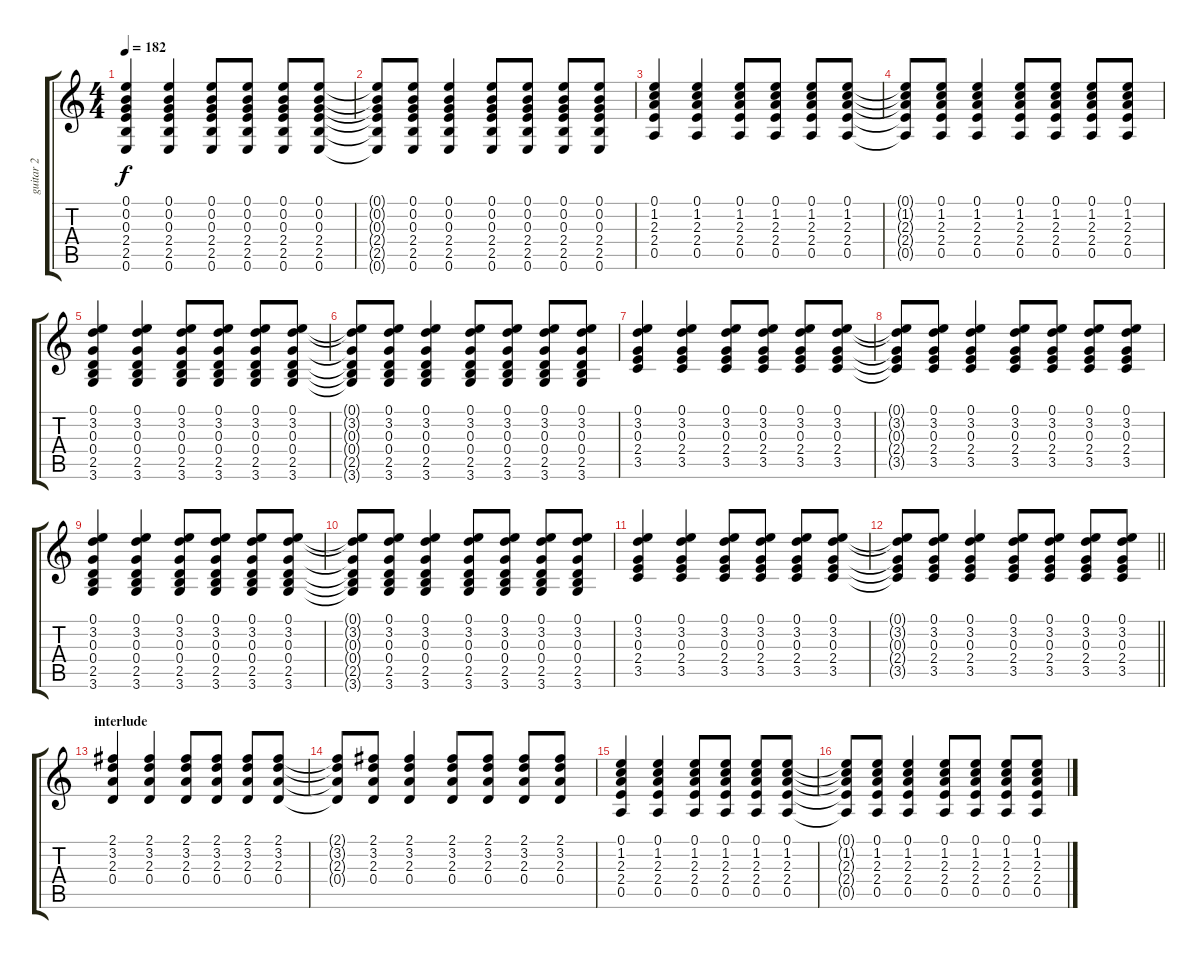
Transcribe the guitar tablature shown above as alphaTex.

\track ("guitar 2" "guitar 2") {instrument electricguitarclean}
\staff {score tabs}
\tuning (E4 B3 G3 D3 A2 E2) {hide}
\ts (4 4)
\tempo 182
\clef g2
\ks c
(0.1 0.2 0.3 2.4 2.5 0.6).4{dy f} (0.1 0.2 0.3 2.4 2.5 0.6).4 (0.1 0.2 0.3 2.4 2.5 0.6).8 (0.1 0.2 0.3 2.4 2.5 0.6).8 (0.1 0.2 0.3 2.4 2.5 0.6).8 (0.1 0.2 0.3 2.4 2.5 0.6).8 |
(0.1{t} 0.2{t} 0.3{t} 2.4{t} 2.5{t} 0.6{t}).8 (0.1 0.2 0.3 2.4 2.5 0.6).8 (0.1 0.2 0.3 2.4 2.5 0.6).4 (0.1 0.2 0.3 2.4 2.5 0.6).8 (0.1 0.2 0.3 2.4 2.5 0.6).8 (0.1 0.2 0.3 2.4 2.5 0.6).8 (0.1 0.2 0.3 2.4 2.5 0.6).8 |
(0.1 1.2 2.3 2.4 0.5).4 (0.1 1.2 2.3 2.4 0.5).4 (0.1 1.2 2.3 2.4 0.5).8 (0.1 1.2 2.3 2.4 0.5).8 (0.1 1.2 2.3 2.4 0.5).8 (0.1 1.2 2.3 2.4 0.5).8 |
(0.1{t} 1.2{t} 2.3{t} 2.4{t} 0.5{t}).8 (0.1 1.2 2.3 2.4 0.5).8 (0.1 1.2 2.3 2.4 0.5).4 (0.1 1.2 2.3 2.4 0.5).8 (0.1 1.2 2.3 2.4 0.5).8 (0.1 1.2 2.3 2.4 0.5).8 (0.1 1.2 2.3 2.4 0.5).8 |
(0.1 3.2 0.3 0.4 2.5 3.6).4 (0.1 3.2 0.3 0.4 2.5 3.6).4 (0.1 3.2 0.3 0.4 2.5 3.6).8 (0.1 3.2 0.3 0.4 2.5 3.6).8 (0.1 3.2 0.3 0.4 2.5 3.6).8 (0.1 3.2 0.3 0.4 2.5 3.6).8 |
(0.1{t} 3.2{t} 0.3{t} 0.4{t} 2.5{t} 3.6{t}).8 (0.1 3.2 0.3 0.4 2.5 3.6).8 (0.1 3.2 0.3 0.4 2.5 3.6).4 (0.1 3.2 0.3 0.4 2.5 3.6).8 (0.1 3.2 0.3 0.4 2.5 3.6).8 (0.1 3.2 0.3 0.4 2.5 3.6).8 (0.1 3.2 0.3 0.4 2.5 3.6).8 |
(0.1 3.2 0.3 2.4 3.5).4 (0.1 3.2 0.3 2.4 3.5).4 (0.1 3.2 0.3 2.4 3.5).8 (0.1 3.2 0.3 2.4 3.5).8 (0.1 3.2 0.3 2.4 3.5).8 (0.1 3.2 0.3 2.4 3.5).8 |
(0.1{t} 3.2{t} 0.3{t} 2.4{t} 3.5{t}).8 (0.1 3.2 0.3 2.4 3.5).8 (0.1 3.2 0.3 2.4 3.5).4 (0.1 3.2 0.3 2.4 3.5).8 (0.1 3.2 0.3 2.4 3.5).8 (0.1 3.2 0.3 2.4 3.5).8 (0.1 3.2 0.3 2.4 3.5).8 |
(0.1 3.2 0.3 0.4 2.5 3.6).4 (0.1 3.2 0.3 0.4 2.5 3.6).4 (0.1 3.2 0.3 0.4 2.5 3.6).8 (0.1 3.2 0.3 0.4 2.5 3.6).8 (0.1 3.2 0.3 0.4 2.5 3.6).8 (0.1 3.2 0.3 0.4 2.5 3.6).8 |
(0.1{t} 3.2{t} 0.3{t} 0.4{t} 2.5{t} 3.6{t}).8 (0.1 3.2 0.3 0.4 2.5 3.6).8 (0.1 3.2 0.3 0.4 2.5 3.6).4 (0.1 3.2 0.3 0.4 2.5 3.6).8 (0.1 3.2 0.3 0.4 2.5 3.6).8 (0.1 3.2 0.3 0.4 2.5 3.6).8 (0.1 3.2 0.3 0.4 2.5 3.6).8 |
(0.1 3.2 0.3 2.4 3.5).4 (0.1 3.2 0.3 2.4 3.5).4 (0.1 3.2 0.3 2.4 3.5).8 (0.1 3.2 0.3 2.4 3.5).8 (0.1 3.2 0.3 2.4 3.5).8 (0.1 3.2 0.3 2.4 3.5).8 |
\barLineRight lightlight
(0.1{t} 3.2{t} 0.3{t} 2.4{t} 3.5{t}).8 (0.1 3.2 0.3 2.4 3.5).8 (0.1 3.2 0.3 2.4 3.5).4 (0.1 3.2 0.3 2.4 3.5).8 (0.1 3.2 0.3 2.4 3.5).8 (0.1 3.2 0.3 2.4 3.5).8 (0.1 3.2 0.3 2.4 3.5).8 |
\section ("" "interlude")
(2.1 3.2 2.3 0.4).4 (2.1 3.2 2.3 0.4).4 (2.1 3.2 2.3 0.4).8 (2.1 3.2 2.3 0.4).8 (2.1 3.2 2.3 0.4).8 (2.1 3.2 2.3 0.4).8 |
(2.1{t} 3.2{t} 2.3{t} 0.4{t}).8 (2.1 3.2 2.3 0.4).8 (2.1 3.2 2.3 0.4).4 (2.1 3.2 2.3 0.4).8 (2.1 3.2 2.3 0.4).8 (2.1 3.2 2.3 0.4).8 (2.1 3.2 2.3 0.4).8 |
(0.1 1.2 2.3 2.4 0.5).4 (0.1 1.2 2.3 2.4 0.5).4 (0.1 1.2 2.3 2.4 0.5).8 (0.1 1.2 2.3 2.4 0.5).8 (0.1 1.2 2.3 2.4 0.5).8 (0.1 1.2 2.3 2.4 0.5).8 |
(0.1{t} 1.2{t} 2.3{t} 2.4{t} 0.5{t}).8 (0.1 1.2 2.3 2.4 0.5).8 (0.1 1.2 2.3 2.4 0.5).4 (0.1 1.2 2.3 2.4 0.5).8 (0.1 1.2 2.3 2.4 0.5).8 (0.1 1.2 2.3 2.4 0.5).8 (0.1 1.2 2.3 2.4 0.5).8
